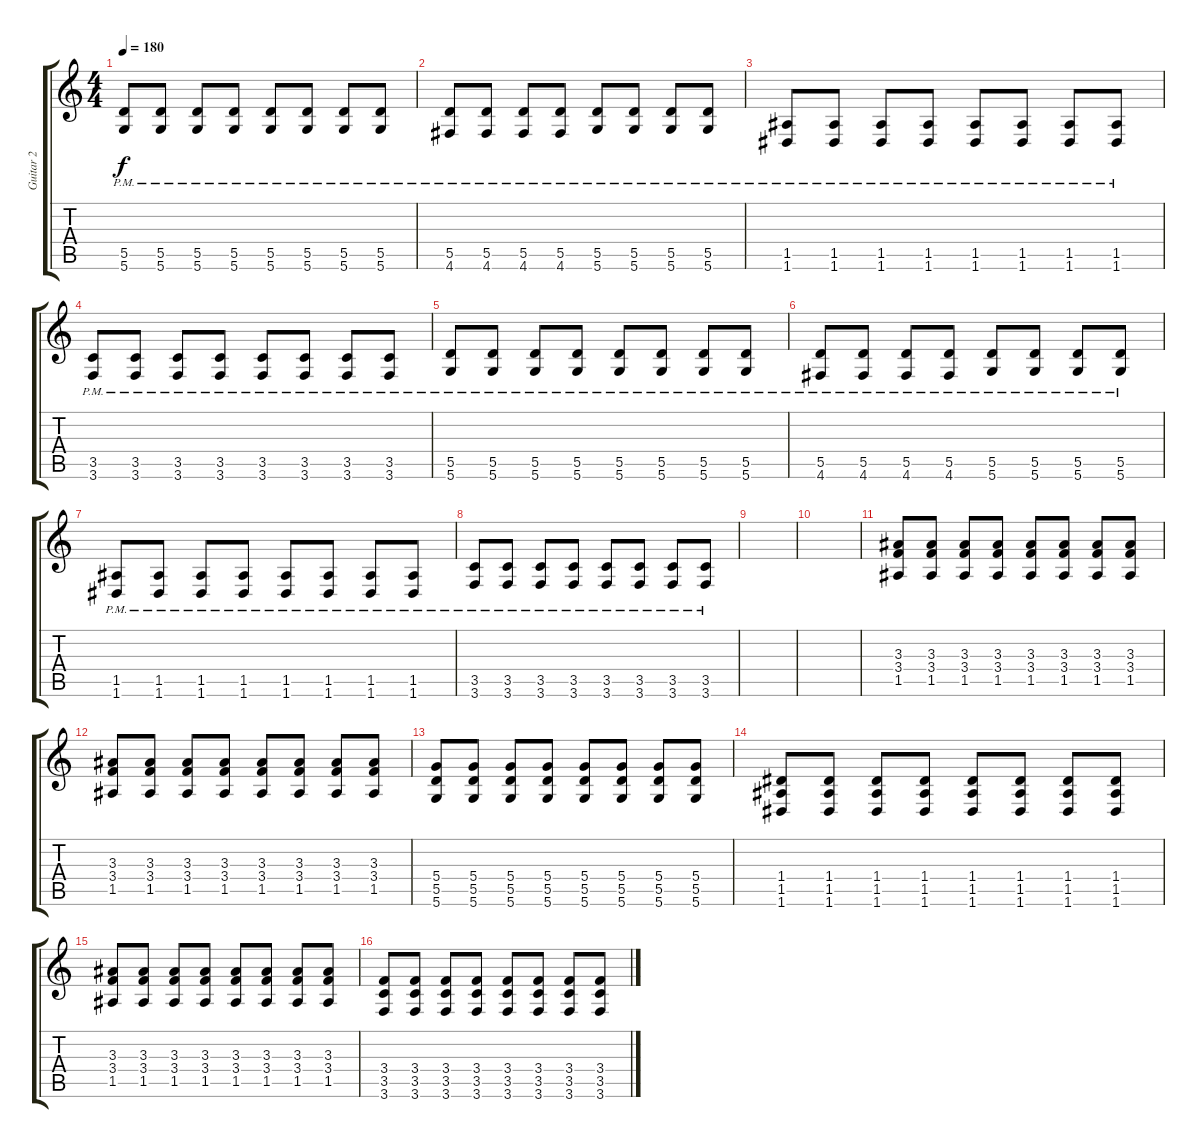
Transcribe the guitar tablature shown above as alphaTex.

\track ("Guitar 2" "Guitar 2") {instrument distortionguitar}
\staff {score tabs}
\tuning (E4 B3 G3 D3 A2 D2) {hide}
\ts (4 4)
\tempo 180
\clef g2
\ks c
(5.5 5.6{pm}).8{dy f} (5.5 5.6{pm}).8 (5.5 5.6{pm}).8 (5.5 5.6{pm}).8 (5.5 5.6{pm}).8 (5.5 5.6{pm}).8 (5.5 5.6{pm}).8 (5.5 5.6{pm}).8 |
(5.5 4.6{pm}).8{instrument distortionguitar} (5.5 4.6{pm}).8 (5.5 4.6{pm}).8 (5.5 4.6{pm}).8 (5.5 5.6{pm}).8 (5.5 5.6{pm}).8 (5.5 5.6{pm}).8 (5.5 5.6{pm}).8 |
(1.5 1.6{pm}).8 (1.5 1.6{pm}).8 (1.5 1.6{pm}).8 (1.5 1.6{pm}).8 (1.5 1.6{pm}).8 (1.5 1.6{pm}).8 (1.5 1.6{pm}).8 (1.5 1.6{pm}).8 |
(3.5 3.6{pm}).8 (3.5 3.6{pm}).8 (3.5 3.6{pm}).8 (3.5 3.6{pm}).8 (3.5 3.6{pm}).8 (3.5 3.6{pm}).8 (3.5 3.6{pm}).8 (3.5 3.6{pm}).8 |
(5.5 5.6{pm}).8 (5.5 5.6{pm}).8 (5.5 5.6{pm}).8 (5.5 5.6{pm}).8 (5.5 5.6{pm}).8 (5.5 5.6{pm}).8 (5.5 5.6{pm}).8 (5.5 5.6{pm}).8 |
(5.5 4.6{pm}).8{instrument distortionguitar} (5.5 4.6{pm}).8 (5.5 4.6{pm}).8 (5.5 4.6{pm}).8 (5.5 5.6{pm}).8 (5.5 5.6{pm}).8 (5.5 5.6{pm}).8 (5.5 5.6{pm}).8 |
(1.5 1.6{pm}).8 (1.5 1.6{pm}).8 (1.5 1.6{pm}).8 (1.5 1.6{pm}).8 (1.5 1.6{pm}).8 (1.5 1.6{pm}).8 (1.5 1.6{pm}).8 (1.5 1.6{pm}).8 |
(3.5 3.6{pm}).8 (3.5 3.6{pm}).8 (3.5 3.6{pm}).8 (3.5 3.6{pm}).8 (3.5 3.6{pm}).8 (3.5 3.6{pm}).8 (3.5 3.6{pm}).8 (3.5 3.6{pm}).8 |
|
|
(3.3 3.4 1.5).8 (3.3 3.4 1.5).8 (3.3 3.4 1.5).8 (3.3 3.4 1.5).8 (3.3 3.4 1.5).8 (3.3 3.4 1.5).8 (3.3 3.4 1.5).8 (3.3 3.4 1.5).8 |
(3.3 3.4 1.5).8 (3.3 3.4 1.5).8 (3.3 3.4 1.5).8 (3.3 3.4 1.5).8 (3.3 3.4 1.5).8 (3.3 3.4 1.5).8 (3.3 3.4 1.5).8 (3.3 3.4 1.5).8 |
(5.4 5.5 5.6).8 (5.4 5.5 5.6).8 (5.4 5.5 5.6).8 (5.4 5.5 5.6).8 (5.4 5.5 5.6).8 (5.4 5.5 5.6).8 (5.4 5.5 5.6).8 (5.4 5.5 5.6).8 |
(1.4 1.5 1.6).8 (1.4 1.5 1.6).8 (1.4 1.5 1.6).8 (1.4 1.5 1.6).8 (1.4 1.5 1.6).8 (1.4 1.5 1.6).8 (1.4 1.5 1.6).8 (1.4 1.5 1.6).8 |
(3.3 3.4 1.5).8 (3.3 3.4 1.5).8 (3.3 3.4 1.5).8 (3.3 3.4 1.5).8 (3.3 3.4 1.5).8 (3.3 3.4 1.5).8 (3.3 3.4 1.5).8 (3.3 3.4 1.5).8 |
(3.4 3.5 3.6).8 (3.4 3.5 3.6).8 (3.4 3.5 3.6).8 (3.4 3.5 3.6).8 (3.4 3.5 3.6).8 (3.4 3.5 3.6).8 (3.4 3.5 3.6).8 (3.4 3.5 3.6).8
